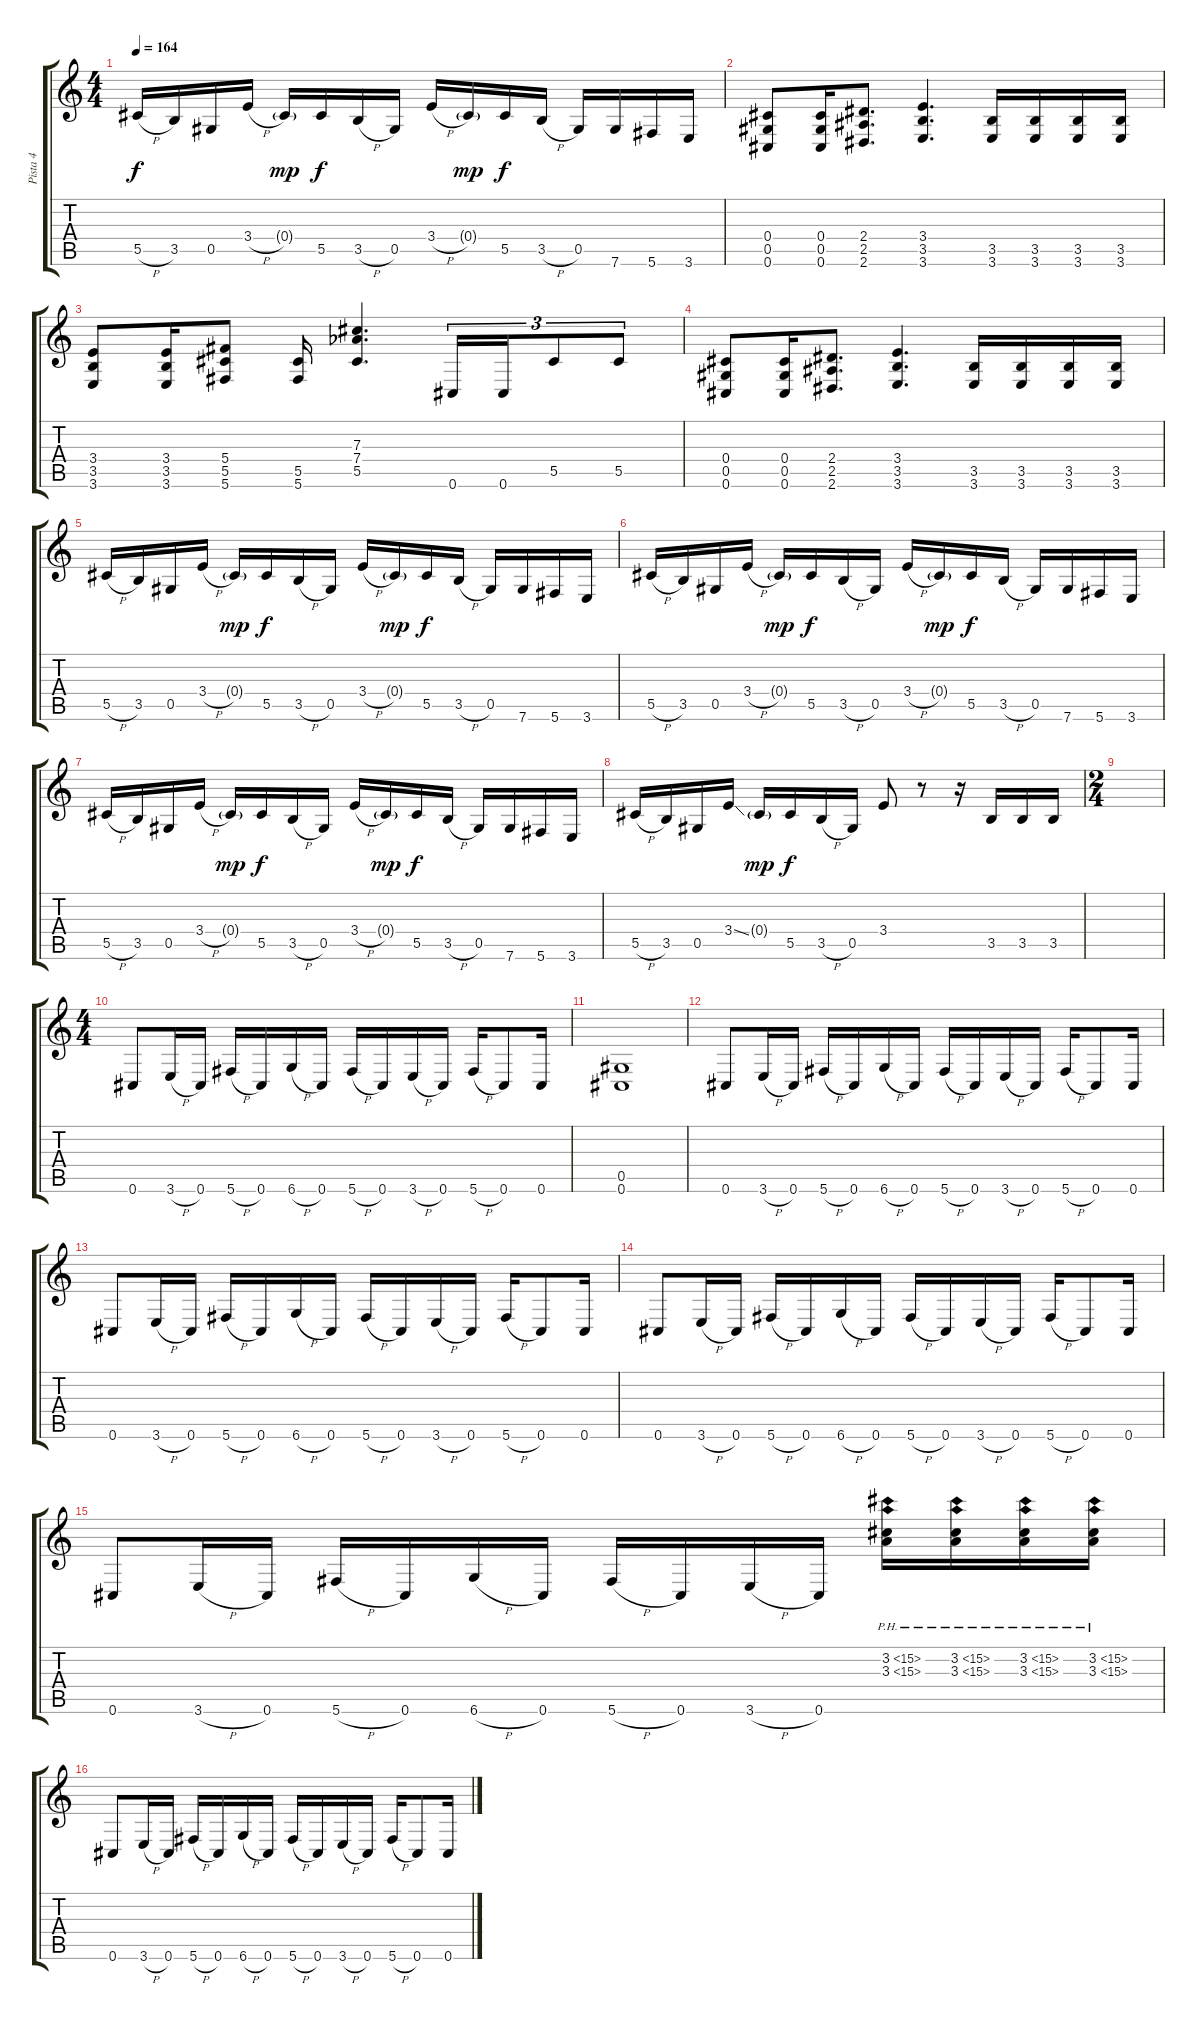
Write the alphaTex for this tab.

\track ("Pista 4" "Pista 4") {instrument distortionguitar}
\staff {score tabs}
\tuning (Eb4 Bb3 Gb3 Db3 Ab2 Db2) {hide}
\ts (4 4)
\tempo 164
\clef g2
\ks c
5.5{h}.16{dy f} 3.5.16 0.5.16 3.4{h}.16 0.4{g}.16{dy mp} 5.5.16{dy f} 3.5{h}.16 0.5.16 3.4{h}.16 0.4{g}.16{dy mp} 5.5.16{dy f} 3.5{h}.16 0.5.16 7.6.16 5.6.16 3.6.16 |
(0.4 0.5 0.6).8 (0.4 0.5 0.6).16 (2.4 2.5 2.6).8{d} (3.4 3.5 3.6).4{d} (3.5 3.6).16 (3.5 3.6).16 (3.5 3.6).16 (3.5 3.6).16 |
(3.4 3.5 3.6).8 (3.4 3.5 3.6).16 (5.4 5.5 5.6).8 (5.5 5.6).16 (7.3 7.4{acc b} 5.5).4{d} 0.6.16{tu (3 2)} 0.6.16{tu (3 2)} 5.5.8{tu (3 2)} 5.5.8{tu (3 2)} |
(0.4 0.5 0.6).8 (0.4 0.5 0.6).16 (2.4 2.5 2.6).8{d} (3.4 3.5 3.6).4{d} (3.5 3.6).16 (3.5 3.6).16 (3.5 3.6).16 (3.5 3.6).16 |
5.5{h}.16 3.5.16 0.5.16 3.4{h}.16 0.4{g}.16{dy mp} 5.5.16{dy f} 3.5{h}.16 0.5.16 3.4{h}.16 0.4{g}.16{dy mp} 5.5.16{dy f} 3.5{h}.16 0.5.16 7.6.16 5.6.16 3.6.16 |
5.5{h}.16 3.5.16 0.5.16 3.4{h}.16 0.4{g}.16{dy mp} 5.5.16{dy f} 3.5{h}.16 0.5.16 3.4{h}.16 0.4{g}.16{dy mp} 5.5.16{dy f} 3.5{h}.16 0.5.16 7.6.16 5.6.16 3.6.16 |
5.5{h}.16 3.5.16 0.5.16 3.4{h}.16 0.4{g}.16{dy mp} 5.5.16{dy f} 3.5{h}.16 0.5.16 3.4{h}.16 0.4{g}.16{dy mp} 5.5.16{dy f} 3.5{h}.16 0.5.16 7.6.16 5.6.16 3.6.16 |
5.5{h}.16 3.5.16 0.5.16 3.4{ss}.16 0.4{g}.16{dy mp} 5.5.16{dy f} 3.5{h}.16 0.5.16 3.4.8 r.8 r.16 3.5.16 3.5.16 3.5.16 |
\ts (2 4)
|
\ts (4 4)
0.6.8 3.6{h}.16 0.6.16 5.6{h}.16 0.6.16 6.6{h}.16 0.6.16 5.6{h}.16 0.6.16 3.6{h}.16 0.6.16 5.6{h}.16 0.6.8 0.6.16 |
(0.5 0.6).1 |
0.6.8 3.6{h}.16 0.6.16 5.6{h}.16 0.6.16 6.6{h}.16 0.6.16 5.6{h}.16 0.6.16 3.6{h}.16 0.6.16 5.6{h}.16 0.6.8 0.6.16 |
0.6.8 3.6{h}.16 0.6.16 5.6{h}.16 0.6.16 6.6{h}.16 0.6.16 5.6{h}.16 0.6.16 3.6{h}.16 0.6.16 5.6{h}.16 0.6.8 0.6.16 |
0.6.8 3.6{h}.16 0.6.16 5.6{h}.16 0.6.16 6.6{h}.16 0.6.16 5.6{h}.16 0.6.16 3.6{h}.16 0.6.16 5.6{h}.16 0.6.8 0.6.16 |
0.6.8 3.6{h}.16 0.6.16 5.6{h}.16 0.6.16 6.6{h}.16 0.6.16 5.6{h}.16 0.6.16 3.6{h}.16 0.6.16 (3.2{ph 12} 3.3{ph 12}).16 (3.2{ph 12} 3.3{ph 12}).16 (3.2{ph 12} 3.3{ph 12}).16 (3.2{ph 12} 3.3{ph 12}).16 |
0.6.8 3.6{h}.16 0.6.16 5.6{h}.16 0.6.16 6.6{h}.16 0.6.16 5.6{h}.16 0.6.16 3.6{h}.16 0.6.16 5.6{h}.16 0.6.8 0.6.16
